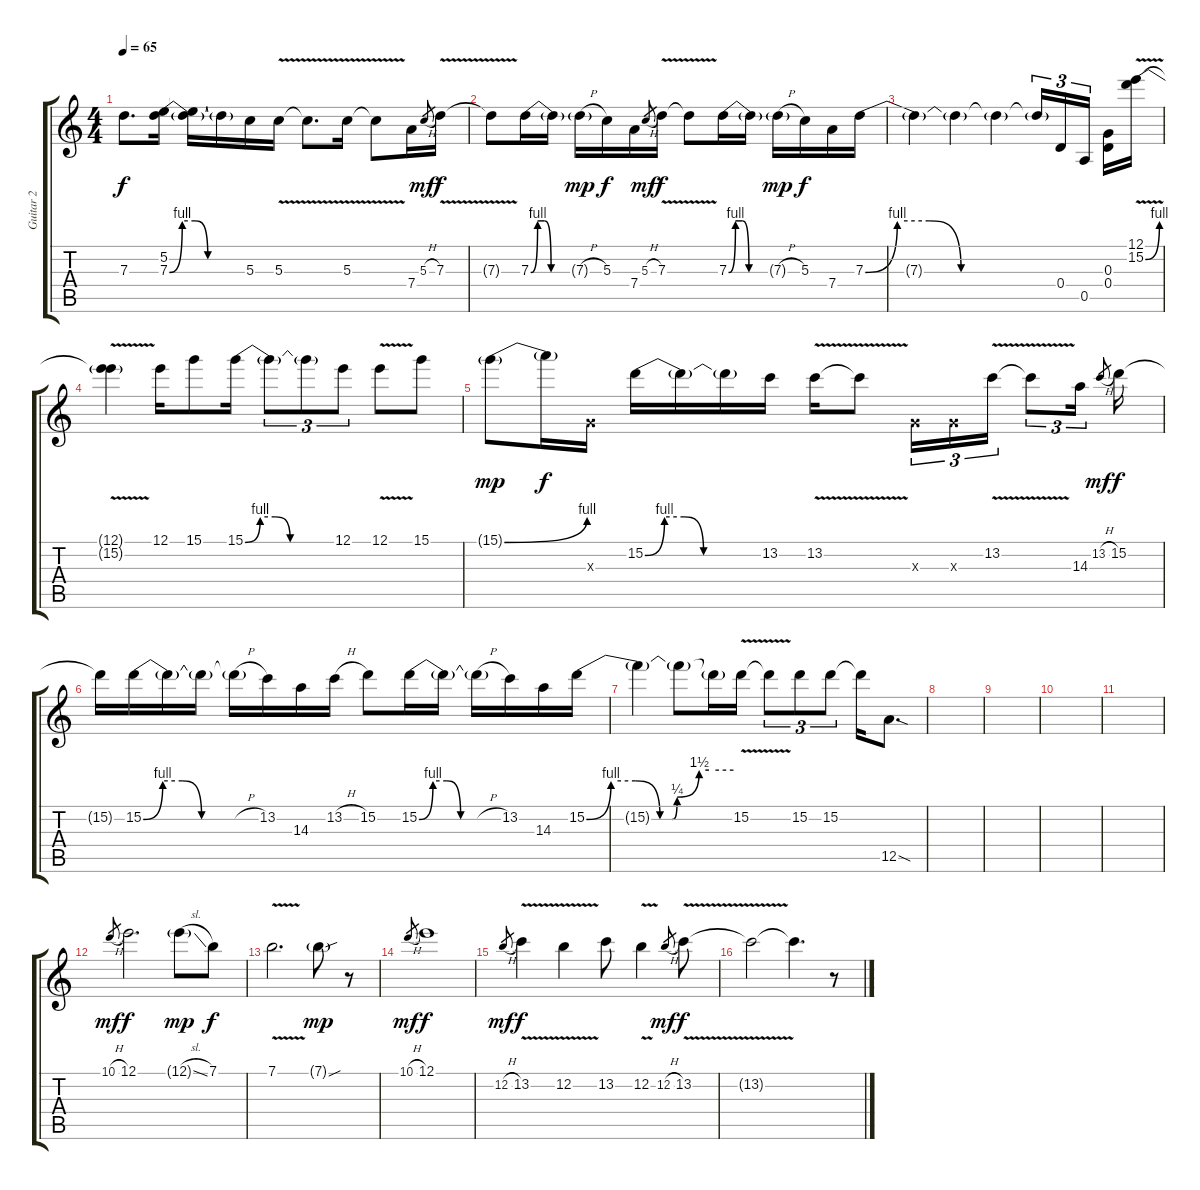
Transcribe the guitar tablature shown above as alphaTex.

\track ("Guitar 2" "Guitar 2") {instrument overdrivenguitar}
\staff {score tabs}
\tuning (E4 B3 G3 D3 A2 E2) {hide}
\ts (4 4)
\tempo 65
\clef g2
\ks c
7.3{t}.8{d dy f} (5.2 7.3{be (custom 0 0 10 4 20 4 30 0 60 0)}).16 (5.2{t} 7.3{t}).16 7.3{t}.16 5.3.16 5.3{v}.16 5.3{t}.8{d} 5.3{v}.16 5.3{t}.8 7.4.16 5.3{h}.8{gr dy mf} 7.3{v}.16{dy f} |
7.3{t}.8 7.3{be (custom 0 0 10 4 20 4 30 0 60 0)}.16 7.3{t}.16 7.3{h g}.16{dy mp} 5.3.16{dy f} 7.4.16 5.3{h}.8{gr dy mf} 7.3{v}.16{dy f} 7.3{t}.8 7.3{be (custom 0 0 10 4 20 4 30 0 60 0)}.16 7.3{t}.16 7.3{h g}.16{dy mp} 5.3.16{dy f} 7.4.16 7.3{be (custom 0 0 10 4 20 4 30 0 60 0)}.16 |
7.3{t}.4 7.3{t}.4 7.3{t}.4 7.3{t}.16{tu (3 2)} 0.4.16{tu (3 2)} 0.5.16{tu (3 2) beam splitsecondary} (0.3 0.4).16 (12.1{v} 15.2{be (bend 0 0 60 4)}).16 |
(12.1{t} 15.2{t}).4 12.1.16 15.1.8 15.1{be (custom 0 0 10 4 20 4 30 0 60 0)}.16 15.1{t}.8{tu (3 2)} 15.1{t}.8{tu (3 2)} 12.1.8{tu (3 2)} 12.1{v}.8 15.1.8 |
15.1{be (bend 0 0 60 4) g}.8{dy mp} 15.1{t}.16{dy f} 0.3{x}.16 15.2{be (custom 0 0 10 4 20 4 30 0 60 0)}.16 15.2{t}.16 15.2{t}.16 13.2.16 13.2{v}.16 13.2{t}.8 0.3{x}.16{tu (3 2)} 0.3{x}.16{tu (3 2)} 13.2{v}.16{tu (3 2)} 13.2{t}.8{tu (3 2)} 14.3.16{tu (3 2)} 13.2{h}.8{gr dy mf} 15.2.16{dy f} |
15.2{t}.16 15.2{be (custom 0 0 10 4 20 4 30 0 60 0)}.16 15.2{t}.16 15.2{t}.16 15.2{h t}.16 13.2.16 14.3.16 13.2{h}.16 15.2.8 15.2{be (custom 0 0 10 4 20 4 30 0 60 0)}.16 15.2{t}.16 15.2{h t}.16 13.2.16 14.3.16 15.2{be (custom 0 0 10 4 20 4 30 0 35 0 37 1 46 6 50 6 60 6)}.16 |
15.2{t}.4 15.2{t}.8 15.2{t}.16 15.2{v}.16 15.2{t}.8{tu (3 2)} 15.2.8{tu (3 2)} 15.2.8{tu (3 2)} 15.2{t}.16 12.5{sod}.8{d} |
|
|
|
|
10.1{h}.8{gr dy mf} 12.1.2{d dy f} 12.1{sl g}.8{dy mp} 7.1.8{dy f} |
7.1{v}.2{d} 7.1{sou g}.8{dy mp} r.8 |
10.1{h}.8{gr dy mf} 12.1.1{dy f} |
12.2{h}.8{gr dy mf} 13.2{v}.4{dy f} 12.2{v}.4 13.2.8 12.2{v}.4 12.2{h}.8{gr dy mf} 13.2{v}.8{dy f} |
13.2{t}.2 13.2{t}.4{d} r.8
